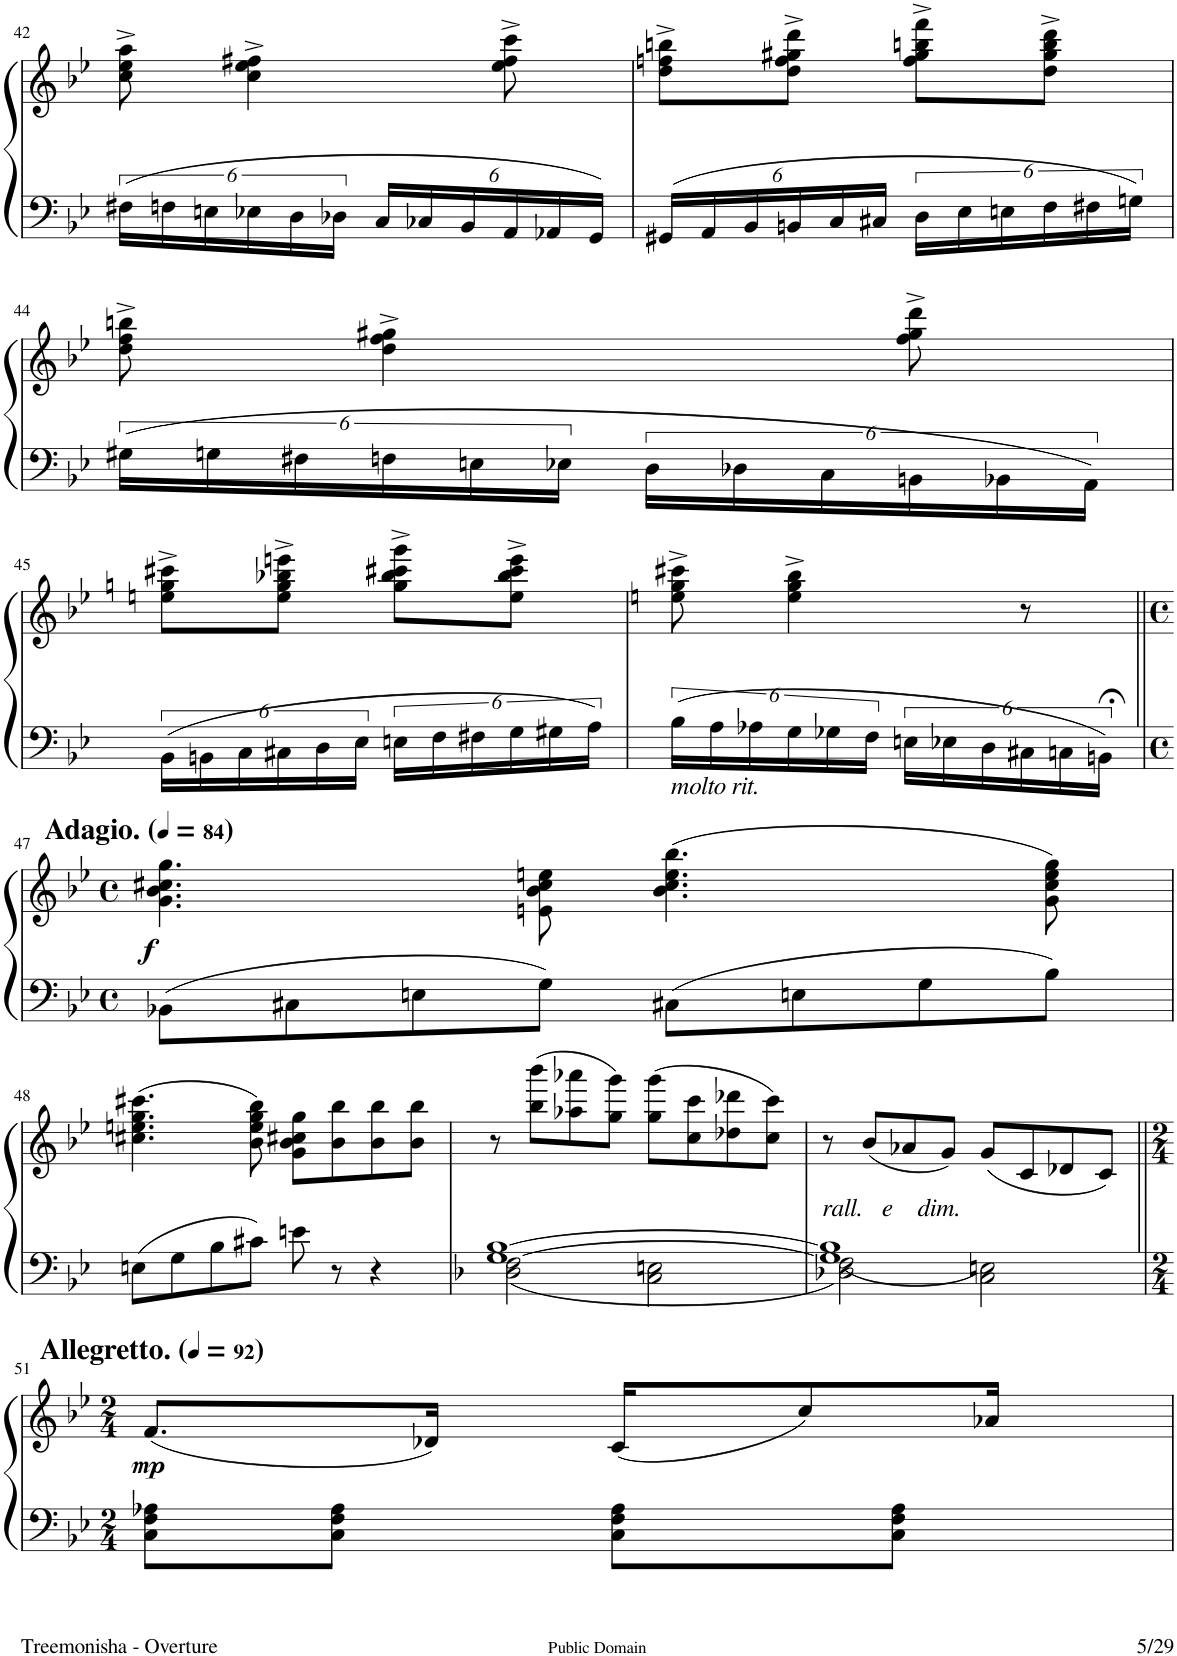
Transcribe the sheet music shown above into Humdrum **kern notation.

**kern	**kern	**dynam
*part1	*part1	*part1
*staff2	*staff1	*staff1/2
*I"Piano	*	*
*I'Pno.	*	*
!!LO:PB:g=z
*clefF4	*clefG2	*
*k[b-e-]	*k[b-e-]	*
*M2/4	*M2/4	*
=42	=42	=42
24F#X\LL	8cc\^> 8ee-\^> 8aa\^>	.
24Fn\	.	.
24En\	.	.
24E-X\	4cc\^> 4ee-\^> 4ff#X\^>	.
24D\	.	.
24D-X\JJ	.	.
*Xbrackettup	*	*
24C/LL	.	.
24C-X/	.	.
24BB-/	.	.
24AA/	8ee-\^> 8ff#\^> 8ccc\^>	.
24AA-X/	.	.
24GG/JJ	.	.
=43	=43	=43
24GG#X/LL	8dd\^> 8ffn\^> 8bbn\^>L	.
24AA/	.	.
24BB-/	.	.
24BBn/	8dd\^> 8ff\^> 8gg#X\^> 8ddd\^>J	.
24C/	.	.
24C#X/JJ	.	.
*brackettup	*	*
24D\LL	8ff\^> 8gg#\^> 8bbn\^> 8fff\^>L	.
24E-\	.	.
24En\	.	.
24F\	8dd\^> 8gg#\^> 8bb\^> 8ddd\^>J	.
24F#X\	.	.
24Gn\JJ	.	.
!!LO:LB:g=z
=44	=44	=44
24G#X\LL	8dd\^> 8ff\^> 8bbn\^>	.
24Gn\	.	.
24F#X\	.	.
24Fn\	4dd\^> 4ff\^> 4gg#X\^>	.
24En\	.	.
24E-X\JJ	.	.
24D\LL	.	.
24D-X\	.	.
24C\	.	.
24BBn\	8ff\^> 8gg#\^> 8ddd\^>	.
24BB-X\	.	.
24AA\JJ	.	.
!!LO:LB:g=z
=45	=45	=45
24BB-\LL	8een\^> 8ggn\^> 8ccc#X\^>L	.
24BBn\	.	.
24C\	.	.
24C#X\	8ee\^> 8gg\^> 8bb-X\^> 8eeen\^>J	.
24D\	.	.
24E-\JJ	.	.
24En\LL	8gg\^> 8bb-\^> 8ccc#X\^> 8ggg\^>L	.
24F\	.	.
24F#X\	.	.
24G\	8ee\^> 8bb-\^> 8ccc#\^> 8eee\^>J	.
24G#X\	.	.
24A\JJ	.	.
=46	=46	=46
!LO:TX:b:i:t=molto rit.	!	!
24B-\LL	8een\^> 8gg\^> 8ccc#X\^>	.
24A\	.	.
24A-X\	.	.
24G\	4ee\^> 4gg\^> 4bb-\^>	.
24G-X\	.	.
24F\JJ	.	.
24En\LL	.	.
24E-X\	.	.
24D\	.	.
24C#X\	8r	.
24Cn\	.	.
24BBn;<\JJ	.	.
!!LO:LB:g=z
=47||	=47||	=47||
*k[b-e-]	*k[b-e-]	*
*M4/4	*M4/4	*
*met(c)	*met(c)	*
*	*MM84	*
!	!LO:TX:a:B:t=Adagio.	!
!	!	!LO:DY:b
8BB-X\L	4.g\ 4.b-\ 4.cc#X\ 4.gg\	f
8C#X\	.	.
8En\	.	.
8G\J	8en\ 8b-\ 8cc#\ 8een\	.
8C#X\L	(4.b-\ 4.cc#\ 4.ee\ 4.bb-\	.
8En\	.	.
8G\	.	.
8B-\J	8g\ 8cc#\ 8ee\ 8gg\)	.
!!LO:LB:g=z
=48	=48	=48
8En\L	(4.cc#X\ 4.een\ 4.gg\ 4.ccc#X\	.
8G\	.	.
8B-\	.	.
8c#X\J	8b-\ 8ee\ 8gg\ 8bb-\)	.
8en\	8g\ 8b-\ 8cc#X\ 8gg\L	.
8r	8b-\ 8bb-\	.
4r	8b-\ 8bb-\	.
.	8b-\ 8bb-\J	.
=49	=49	=49
*^	*	*
[1G [1B-	2D-X\ 2F\	8r	.
.	.	(8bb-\ 8bbb-\L	.
.	.	8aa-X\ 8aaa-X\	.
.	.	8gg\ 8ggg\J)	.
.	2C\ 2En\	(8gg\ 8ggg\L	.
.	.	8cc\ 8ccc\	.
.	.	8dd-X\ 8ddd-X\	.
.	.	8cc\ 8ccc\J)	.
=50	=50	=50	=50
!	!	!LO:TX:b:i:t=rall.   e    dim.	!
1G] 1B-]	2D-X\ 2F\	8r	.
.	.	(8b-/L	.
.	.	8a-X/	.
.	.	8g/J)	.
.	2C\ 2En\	(8g/L	.
.	.	8c/	.
.	.	8d-X/	.
.	.	8c/J)	.
*v	*v	*	*
!!LO:LB:g=z
=51||	=51||	=51||
*k[b-e-]	*k[b-e-]	*
*M2/4	*M2/4	*
*	*MM92	*
!	!LO:TX:a:B:t=Allegretto.	!
!	!	!LO:DY:b
8C\ 8F\ 8A-X\L	(8.f/L	mp
8C\ 8F\ 8A-\J	.	.
.	16d-X/Jk)	.
8C\ 8F\ 8A-\L	(16c/KL	.
.	8cc/)	.
8C\ 8F\ 8A-\J	.	.
.	16a-X/Jk	.
=	=	=
*-	*-	*-
